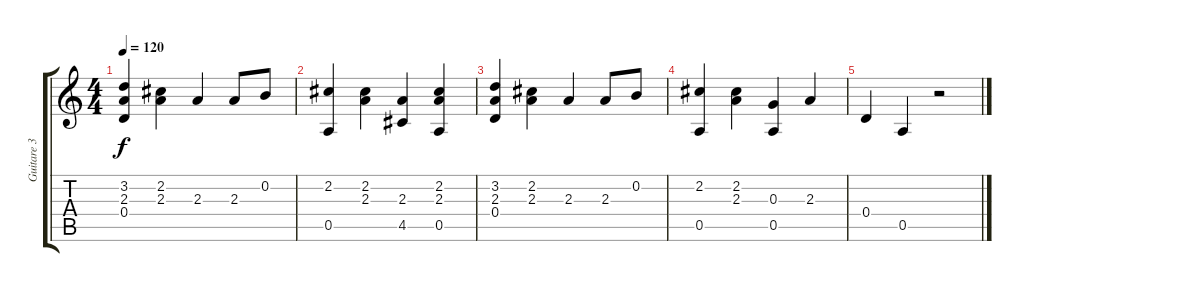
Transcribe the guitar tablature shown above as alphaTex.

\track ("Guitare 3" "Guitare 3") {instrument acousticguitarnylon}
\staff {score tabs}
\tuning (E4 B3 G3 D3 A2 E2) {hide}
\ts (4 4)
\tempo 120
\clef g2
\ks c
(3.2 2.3 0.4).4{dy f} (2.2 2.3).4 2.3.4 2.3.8 0.2.8 |
(2.2 0.5).4 (2.2 2.3).4 (2.3 4.5).4 (2.2 2.3 0.5).4 |
(3.2 2.3 0.4).4 (2.2 2.3).4 2.3.4 2.3.8 0.2.8 |
(2.2 0.5).4 (2.2 2.3).4 (0.3 0.5).4 2.3.4 |
0.4.4 0.5.4 r.2
